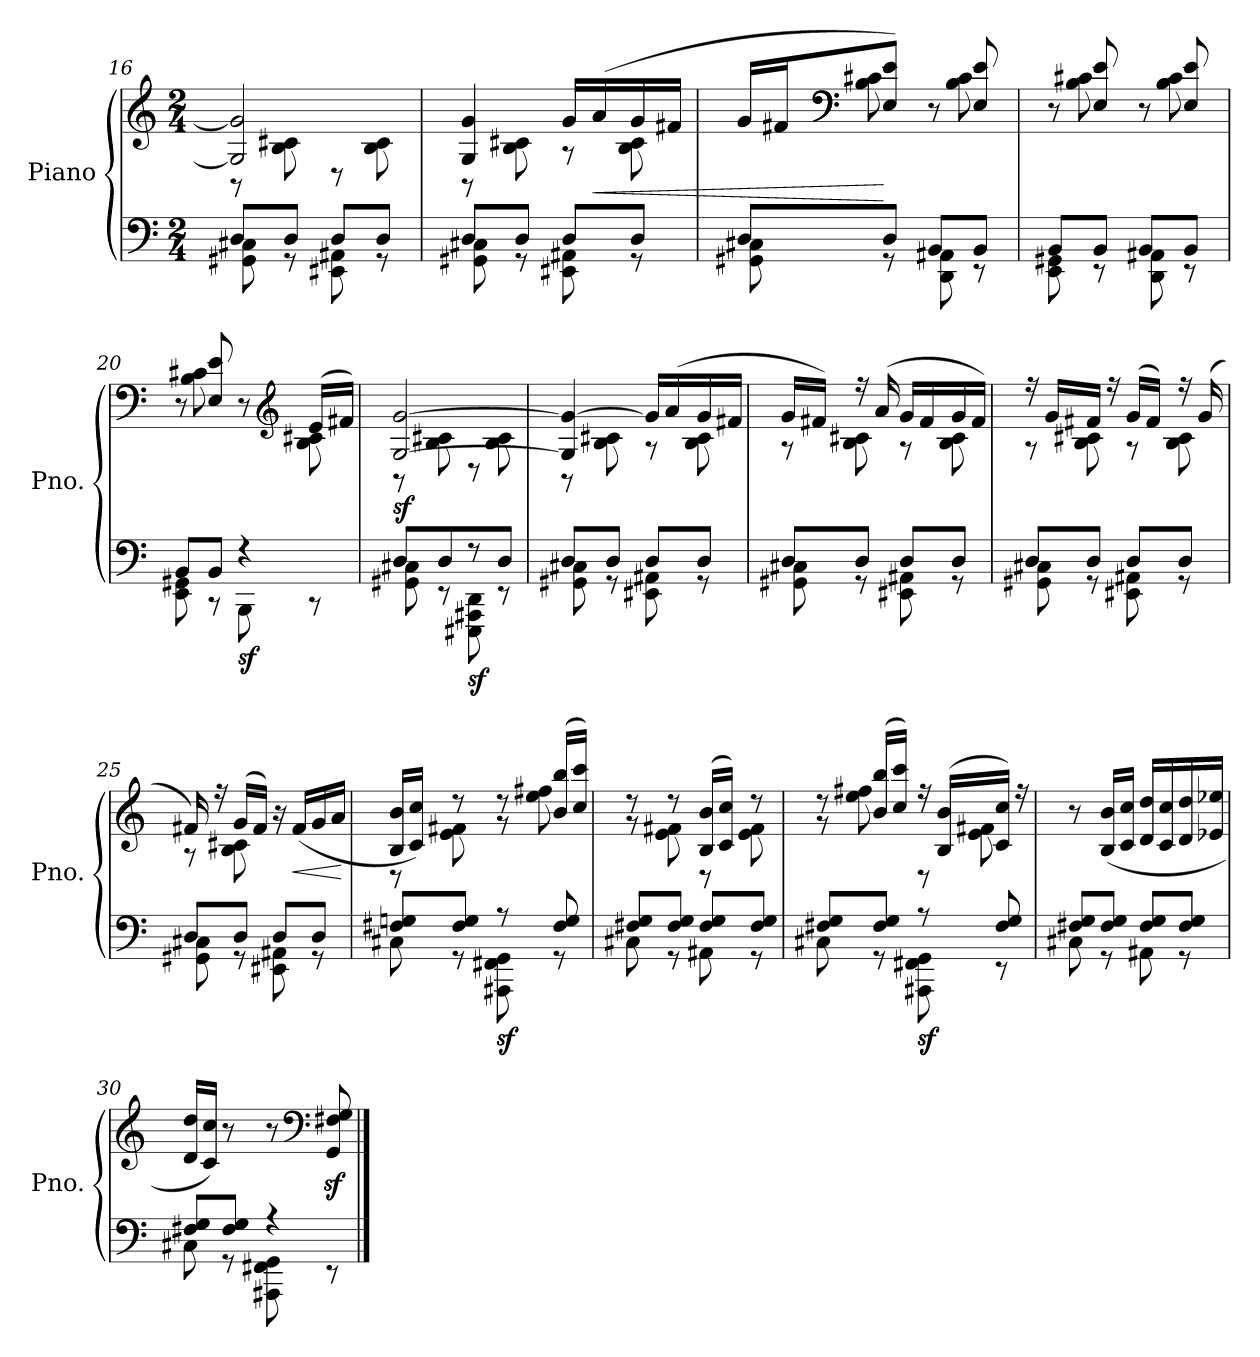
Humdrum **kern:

**kern	**kern	**dynam
*part1	*part1	*part1
*staff2	*staff1	*staff1/2
*I"Piano	*	*
*I'Pno.	*	*
*clefF4	*clefG2	*
*k[]	*k[]	*
*M2/4	*M2/4	*
=16	=16	=16
*^	*^	*
8D/L	8GG#X\ 8C#X\	2G/] 2g/]	8r	.
8D/J	8r	.	8B\ 8c#X\	.
8D/L	8EE#X\ 8AA#X\	.	8r	.
8D/J	8r	.	8B\ 8c#\	.
!!LO:PB:g=z	!!
=17	=17	=17	=17	=17
8D/L	8GG#X\ 8C#X\	4G/ 4g/	8r	.
8D/J	8r	.	8B\ 8c#X\	.
8D/L	8EE#X\ 8AA#X\	16g/LL	8r	.
!	!	!	!	!LO:HP:b
.	.	(>16a/	.	<
8D/J	8r	16g/	8B\ 8c#\	.
.	.	16f#X/JJ	.	.
=18	=18	=18	=18	=18
8D/L	8GG#X\ 8C#X\	16g/LL	8ryy	.
.	.	16f#X/J	.	.
*	*	*clefF4	*	*
8D/J	8r	8E/ 8e/J)	8B\ 8c#X\	[
8BB/L	8DD\ 8AA#X\	8r	8ryy	.
8BB/J	8r	8E/ 8e/	8B\ 8c#\	.
=19	=19	=19	=19	=19
8BB/L	8EE\ 8GG#X\	8r	8ryy	.
8BB/J	8r	8E/ 8e/	8B\ 8c#X\	.
8BB/L	8DD\ 8AA#X\	8r	8ryy	.
8BB/J	8r	8E/ 8e/	8B\ 8c#\	.
=20	=20	=20	=20	=20
8BB/L	8EE\ 8GG#X\	8r	8ryy	.
8BB/J	8r	8E/ 8e/	8B\ 8c#X\	.
*8ba	*	*	*	*
!	!	!	!	!LO:DY:b=2
4r	8BBBB\	8r	8ryy	sf
*	*	*clefG2	*	*
*X8ba	*	*	*	*
.	8r	(>16e/LL	8B\ 8c#X\	.
.	.	16f#X/JJ)	.	.
!!LO:LB:g=z	!!
=21	=21	=21	=21	=21
!	!	!	!	!LO:DY:b
8D/L	8GG#X\ 8C#X\	[2G/ [2g/	8r	sf
8D/	8r	.	8B\ 8c#X\	.
!	!	!	!	!LO:DY:b=2
8r	8EEE#X\ 8AAA#X\ 8DD\	.	8r	sf
8D/J	8r	.	8B\ 8c#\	.
=22	=22	=22	=22	=22
8D/L	8GG#X\ 8C#X\	4G/] 4g/_	8r	.
8D/J	8r	.	8B\ 8c#X\	.
8D/L	8EE#X\ 8AA#X\	16g/LL]	8r	.
.	.	(>16a/	.	.
8D/J	8r	16g/	8B\ 8c#\	.
.	.	16f#X/JJ	.	.
=23	=23	=23	=23	=23
8D/L	8GG#X\ 8C#X\	16g/LL	8r	.
.	.	16f#X/JJ)	.	.
8D/J	8r	16r	8B\ 8c#X\	.
.	.	(>16a/	.	.
8D/L	8EE#X\ 8AA#X\	16g/LL	8r	.
.	.	16f#/	.	.
8D/J	8r	16g/	8B\ 8c#\	.
.	.	16f#/JJ)	.	.
=24	=24	=24	=24	=24
8D/L	8GG#X\ 8C#X\	16r	8r	.
.	.	16g/LL	.	.
8D/J	8r	16f#X/JJ	8B\ 8c#X\	.
.	.	16r	.	.
8D/L	8EE#X\ 8AA#X\	(>16g/LL	8r	.
.	.	16f#/JJ)	.	.
8D/J	8r	16r	8B\ 8c#\	.
.	.	(>16g/	.	.
!!LO:LB:g=z	!!
=25	=25	=25	=25	=25
8D/L	8GG#X\ 8C#X\	16f#X/)	8r	.
.	.	16r	.	.
8D/J	8r	(>16g/LL	8B\ 8c#X\	.
.	.	16f#/JJ)	.	.
8D/L	8EE#X\ 8AA#X\	16r	4ryy	.
!	!	!	!	!LO:HP:b
.	.	(>16f#/LL	.	<
8D/J	8r	16g/	.	.
.	.	16a/JJ	.	.
*v	*v	*	*	*
*	*v	*v	*
.	.	[
=26	=26	=26
*^	*^	*
8F#X/ 8Gn/L	8C#X\	16B/ 16b/LL	8r	.
.	.	16c/ 16cc/JJ)	.	.
8F#/ 8G/J	8r	8r	8e\ 8f#X\	.
!	!	!	!	!LO:DY:b=2
8r	8AAA#X\ 8FF#X\ 8GG\	8r	8r	sf
8F#/ 8G/	8r	(>16b/ 16bb/LL	8ee\ 8ff#X\	.
.	.	16cc/ 16ccc/JJ)	.	.
=27	=27	=27	=27	=27
8F#X/ 8G/L	8C#X\	8r	8r	.
8F#/ 8G/J	8r	8r	8e\ 8f#X\	.
8F#/ 8G/L	8AA#X\	(>16B/ 16b/LL	8r	.
.	.	16c/ 16cc/JJ)	.	.
8F#/ 8G/J	8r	8r	8e\ 8f#\	.
=28	=28	=28	=28	=28
8F#X/ 8G/L	8C#X\	8r	8r	.
8F#/ 8G/J	8r	(>16b/ 16bb/LL	8ee\ 8ff#X\	.
.	.	16cc/ 16ccc/JJ)	.	.
!	!	!	!	!LO:DY:b=2
8r	8AAA#X\ 8FF#X\ 8GG\	16r	8r	sf
.	.	(>16B/ 16b/LL	.	.
8F#/ 8G/	8r	16c/ 16cc/JJ)	8e\ 8f#X\	.
.	.	16r	.	.
*	*	*v	*v	*
!!LO:LB:g=z
=29	=29	=29	=29
8F#X/ 8G/L	8C#X\	8r	.
8F#/ 8G/J	8r	(<16B/ 16b/LL	.
.	.	16c/ 16cc/JJ	.
8F#/ 8G/L	8AA#X\	16d/ 16dd/LL	.
.	.	16c/ 16cc/	.
8F#/ 8G/J	8r	16d/ 16dd/	.
.	.	16e-X/ 16ee-X/JJ	.
=30	=30	=30	=30
8F#X/ 8G/L	8C#X\	16d/ 16dd/LL	.
.	.	16c/ 16cc/JJ)	.
8F#/ 8G/J	8r	8r	.
4r	8AAA#X\ 8FF#X\ 8GG\	8r	.
*	*	*clefF4	*
.	8r	8GG/z< 8F#X/z< 8G/z<	.
*v	*v	*	*
==	==	==
*-	*-	*-
